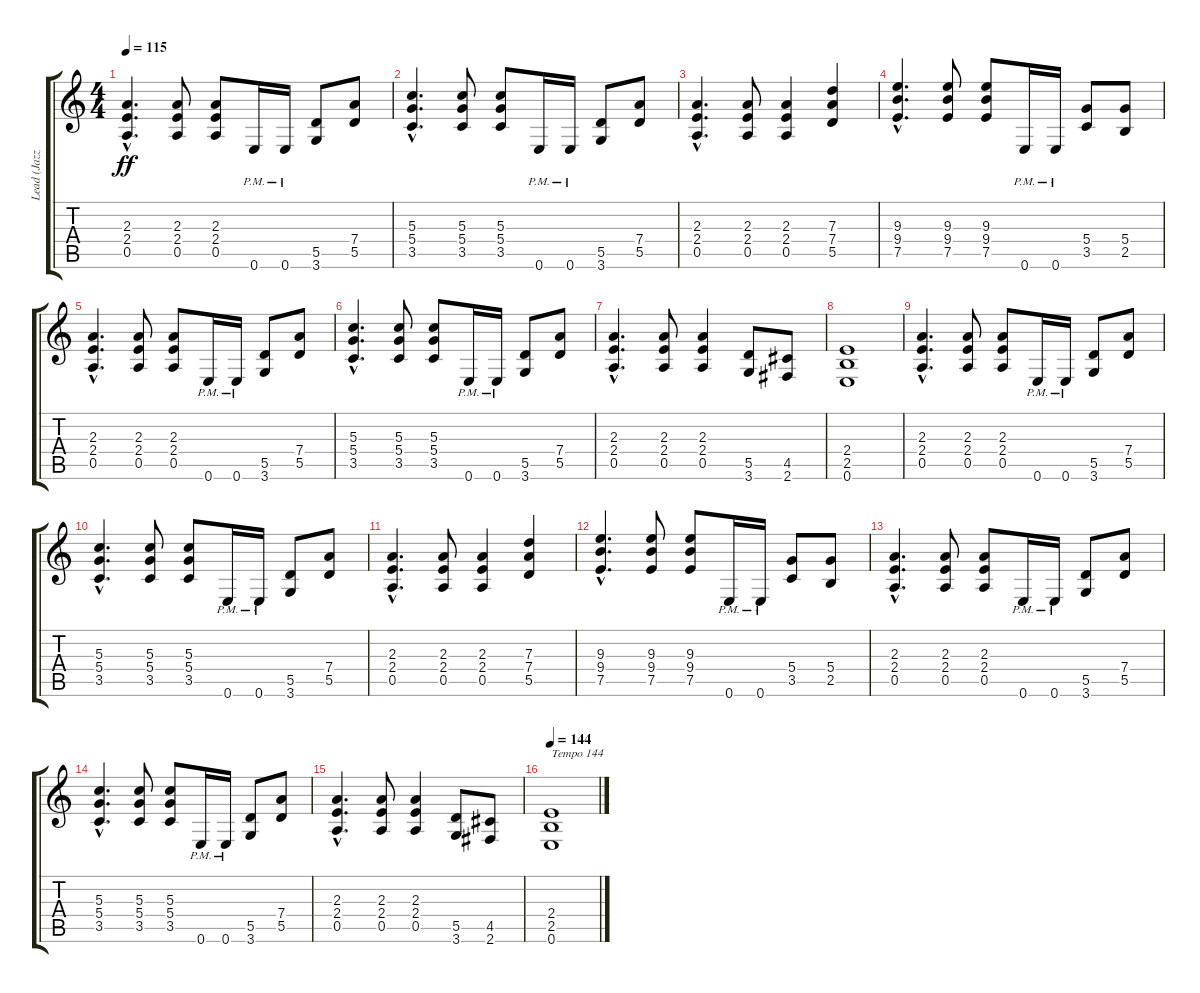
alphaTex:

\track ("Lead (Jazz Guitar) - Kirk" "Lead (Jazz") {instrument distortionguitar}
\staff {score tabs}
\tuning (E4 B3 G3 D3 A2 E2) {hide}
\ts (4 4)
\tempo 115
\clef g2
\ks c
(2.3{hac} 2.4{hac} 0.5{hac}).4{d dy ff} (2.3 2.4 0.5).8 (2.3 2.4 0.5).8 0.6{pm}.16 0.6{pm}.16 (5.5 3.6).8 (7.4 5.5).8 |
(5.3{hac} 5.4{hac} 3.5{hac}).4{d} (5.3 5.4 3.5).8 (5.3 5.4 3.5).8 0.6{pm}.16 0.6{pm}.16 (5.5 3.6).8 (7.4 5.5).8 |
(2.3{hac} 2.4{hac} 0.5{hac}).4{d} (2.3 2.4 0.5).8 (2.3 2.4 0.5).4 (7.3 7.4 5.5).4 |
(9.3{hac} 9.4{hac} 7.5{hac}).4{d} (9.3 9.4 7.5).8 (9.3 9.4 7.5).8 0.6{pm}.16 0.6{pm}.16 (5.4 3.5).8 (5.4 2.5).8 |
(2.3{hac} 2.4{hac} 0.5{hac}).4{d} (2.3 2.4 0.5).8 (2.3 2.4 0.5).8 0.6{pm}.16 0.6{pm}.16 (5.5 3.6).8 (7.4 5.5).8 |
(5.3{hac} 5.4{hac} 3.5{hac}).4{d} (5.3 5.4 3.5).8 (5.3 5.4 3.5).8 0.6{pm}.16 0.6{pm}.16 (5.5 3.6).8 (7.4 5.5).8 |
(2.3{hac} 2.4{hac} 0.5{hac}).4{d} (2.3 2.4 0.5).8 (2.3 2.4 0.5).4 (5.5 3.6).8 (4.5 2.6).8 |
(2.4 2.5 0.6).1 |
(2.3{hac} 2.4{hac} 0.5{hac}).4{d} (2.3 2.4 0.5).8 (2.3 2.4 0.5).8 0.6{pm}.16 0.6{pm}.16 (5.5 3.6).8 (7.4 5.5).8 |
(5.3{hac} 5.4{hac} 3.5{hac}).4{d} (5.3 5.4 3.5).8 (5.3 5.4 3.5).8 0.6{pm}.16 0.6{pm}.16 (5.5 3.6).8 (7.4 5.5).8 |
(2.3{hac} 2.4{hac} 0.5{hac}).4{d} (2.3 2.4 0.5).8 (2.3 2.4 0.5).4 (7.3 7.4 5.5).4 |
(9.3{hac} 9.4{hac} 7.5{hac}).4{d} (9.3 9.4 7.5).8 (9.3 9.4 7.5).8 0.6{pm}.16 0.6{pm}.16 (5.4 3.5).8 (5.4 2.5).8 |
(2.3{hac} 2.4{hac} 0.5{hac}).4{d} (2.3 2.4 0.5).8 (2.3 2.4 0.5).8 0.6{pm}.16 0.6{pm}.16 (5.5 3.6).8 (7.4 5.5).8 |
(5.3{hac} 5.4{hac} 3.5{hac}).4{d} (5.3 5.4 3.5).8 (5.3 5.4 3.5).8 0.6{pm}.16 0.6{pm}.16 (5.5 3.6).8 (7.4 5.5).8 |
(2.3{hac} 2.4{hac} 0.5{hac}).4{d} (2.3 2.4 0.5).8 (2.3 2.4 0.5).4 (5.5 3.6).8 (4.5 2.6).8 |
\tempo 144
(2.4 2.5 0.6).1{txt "Tempo 144"}
